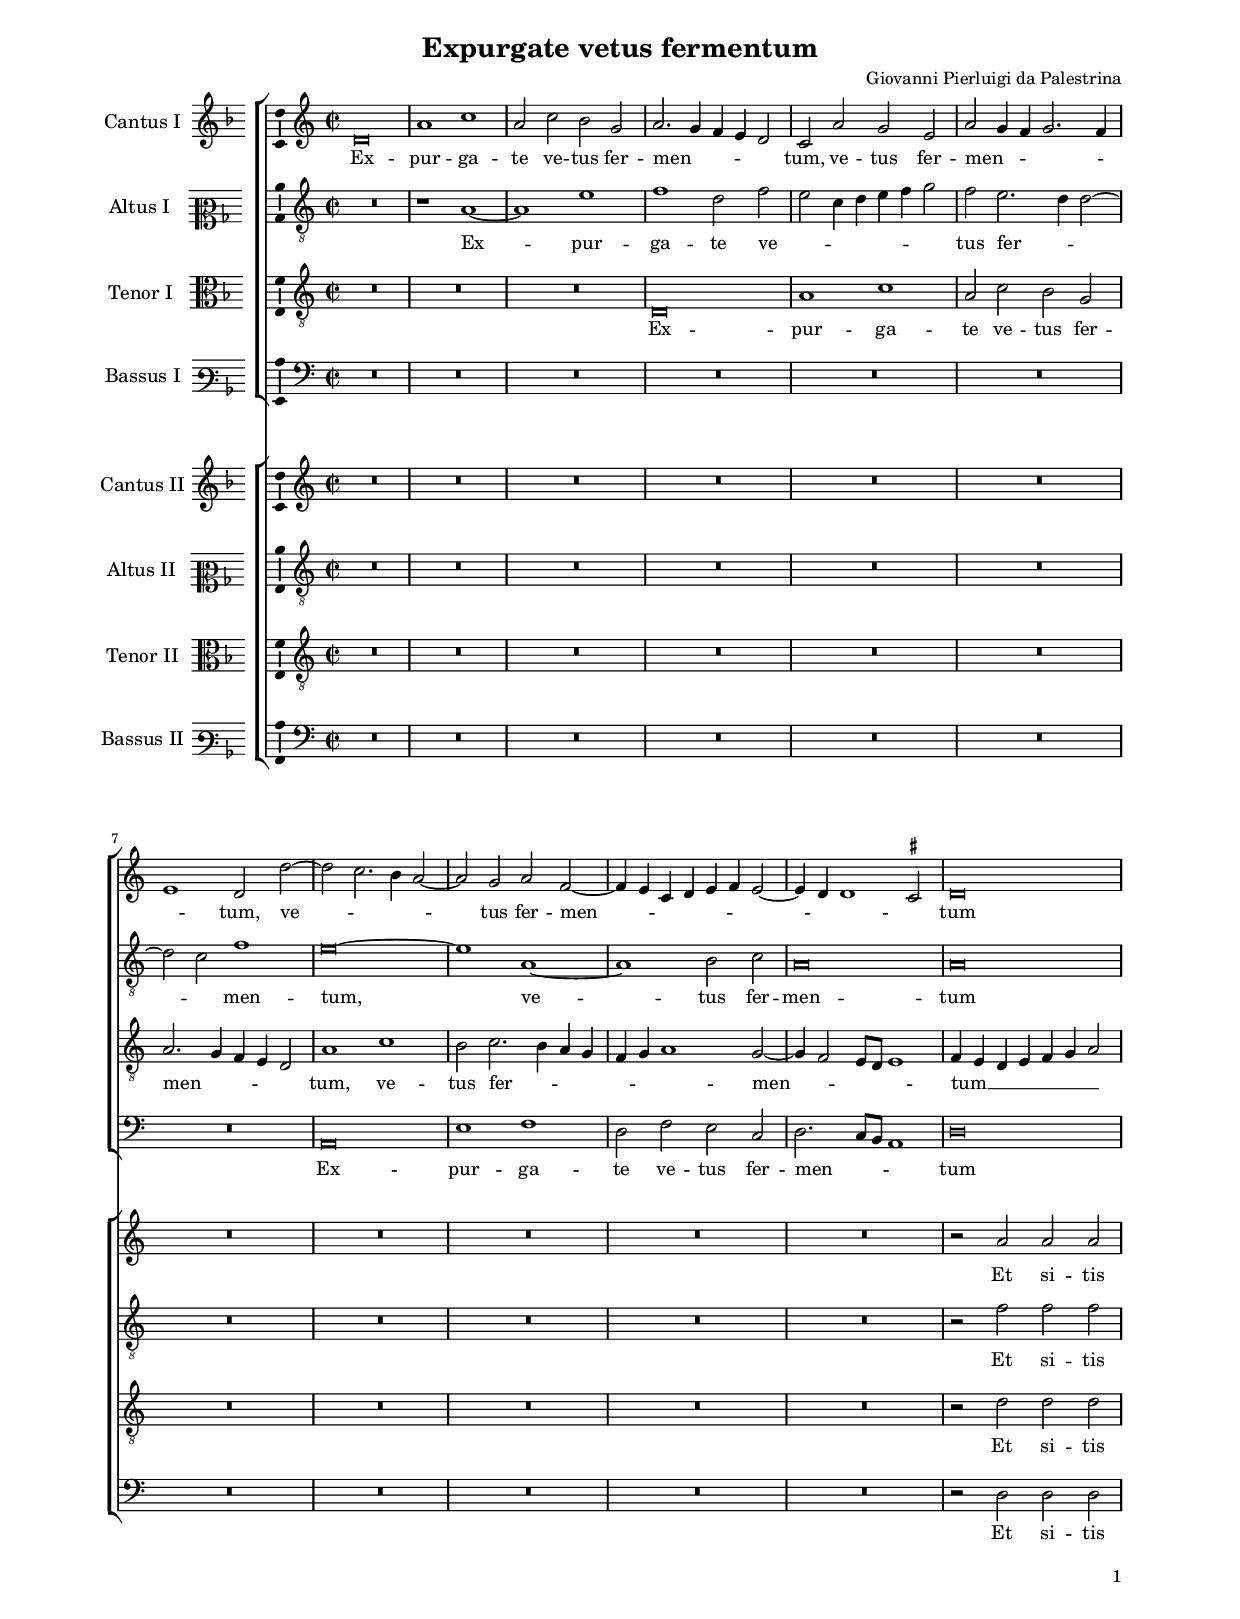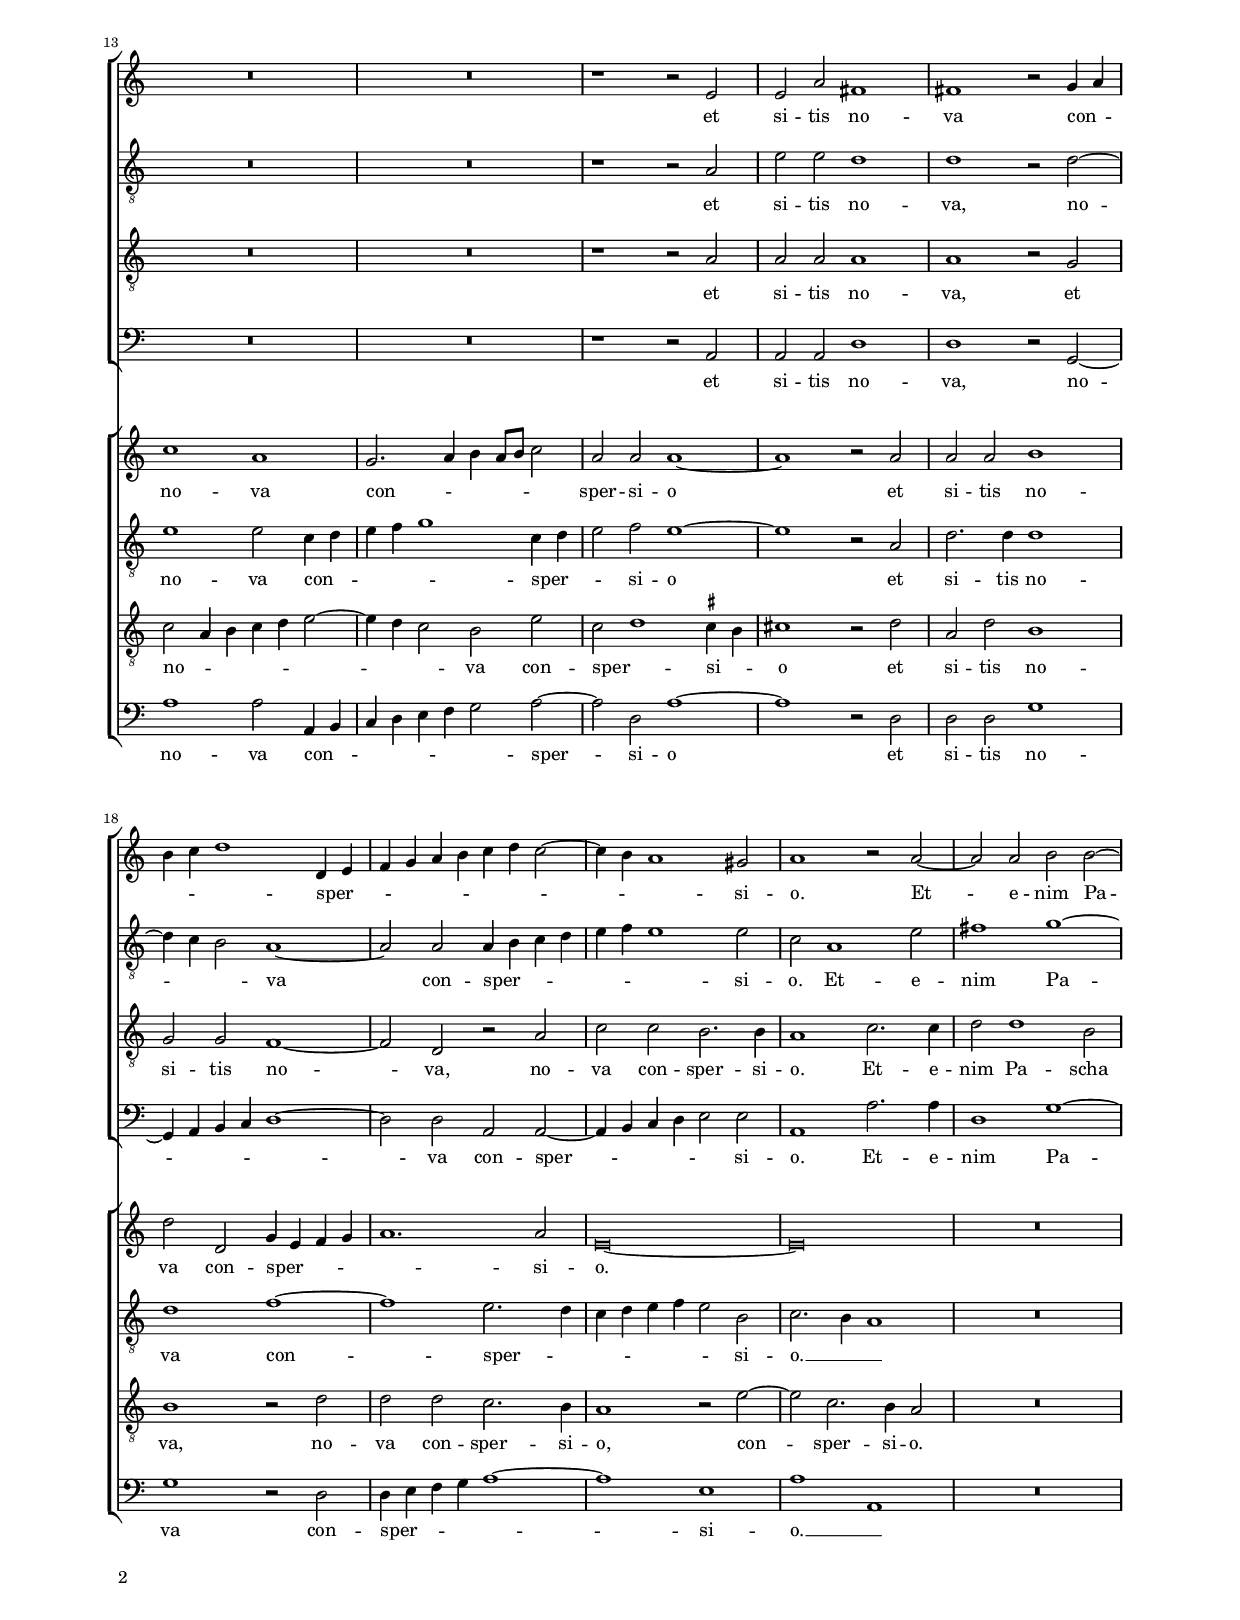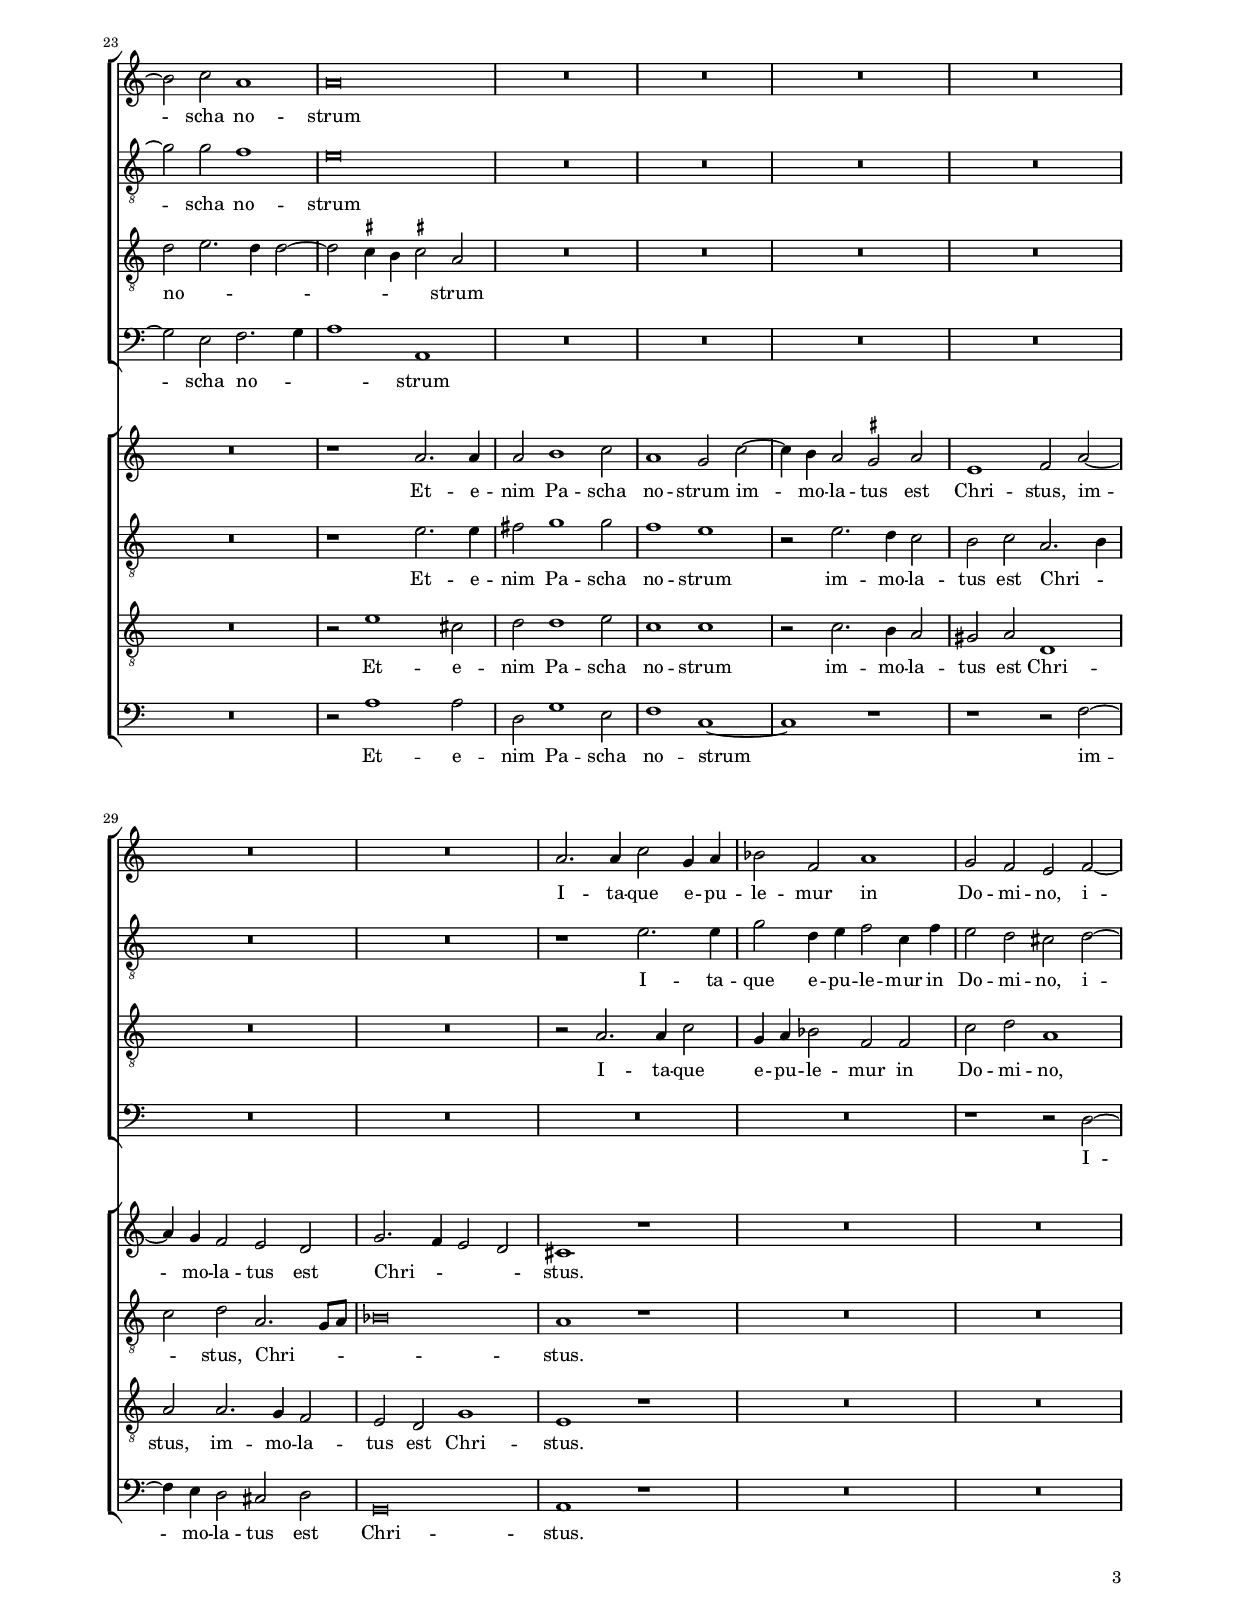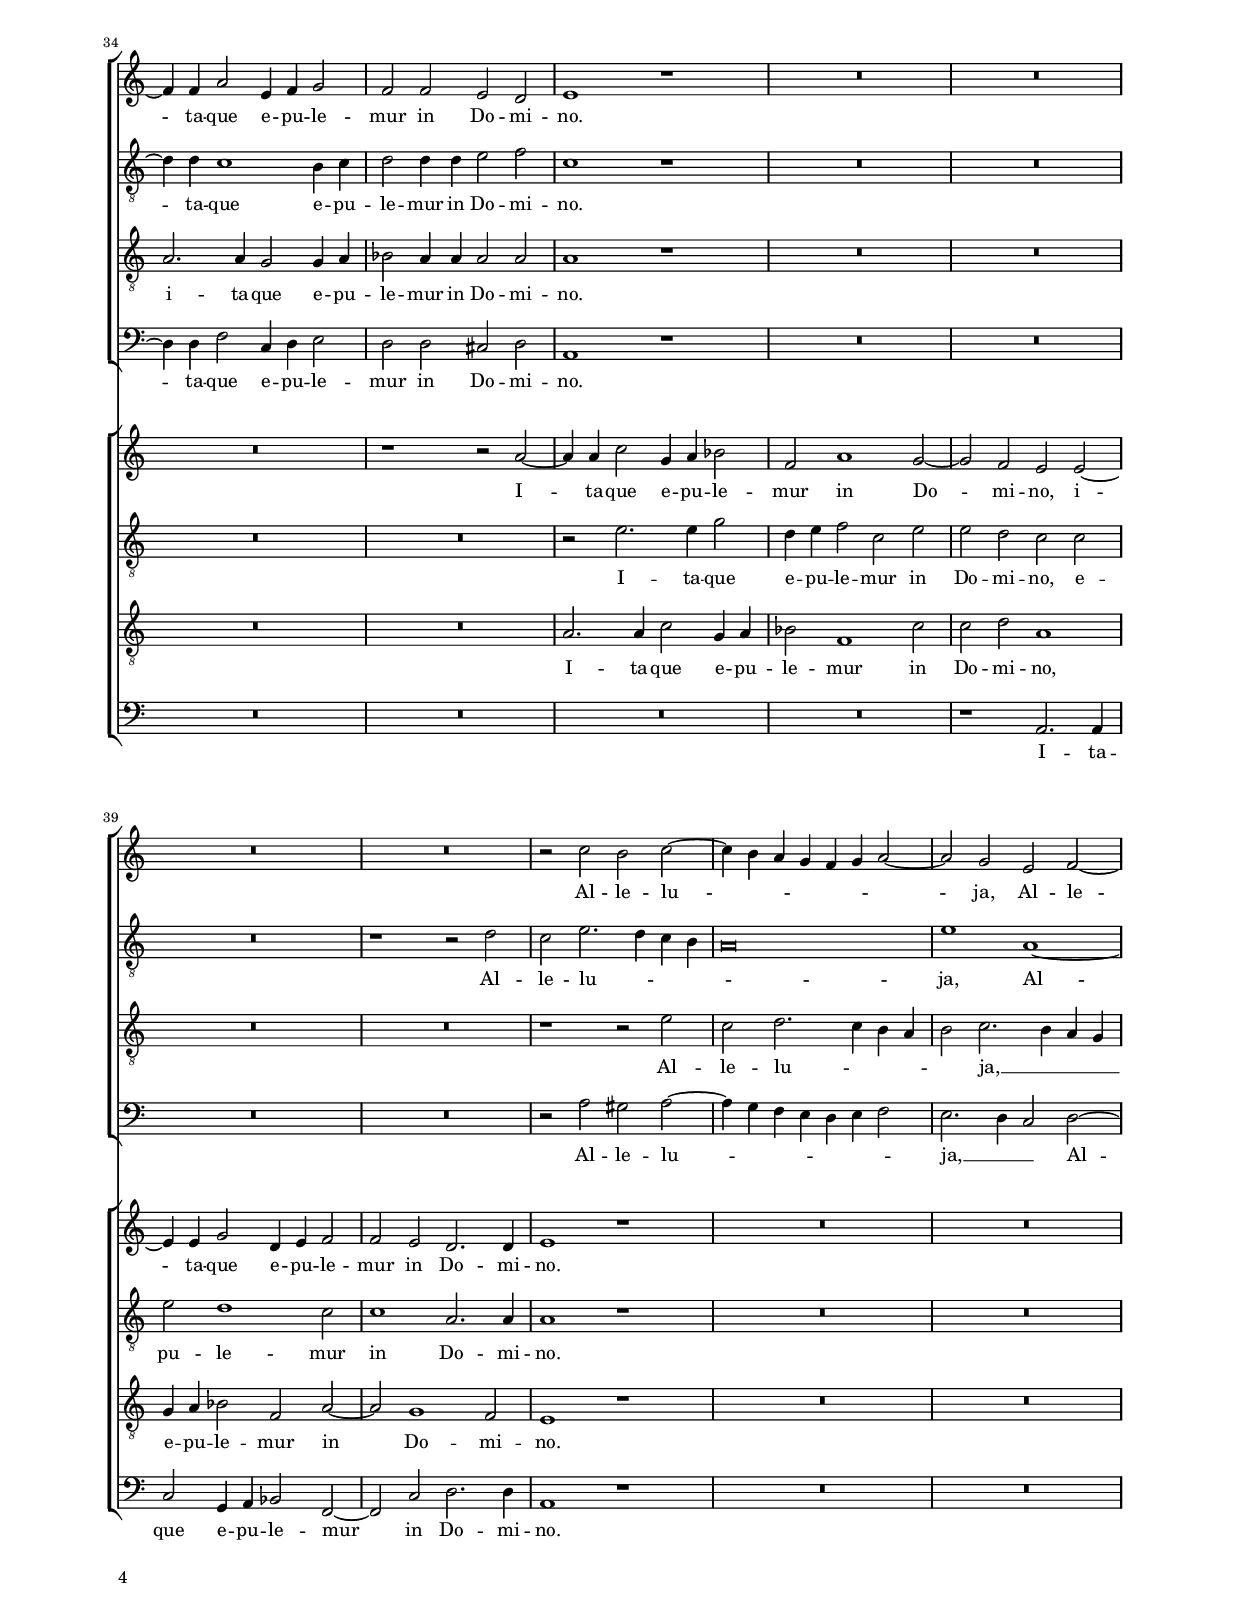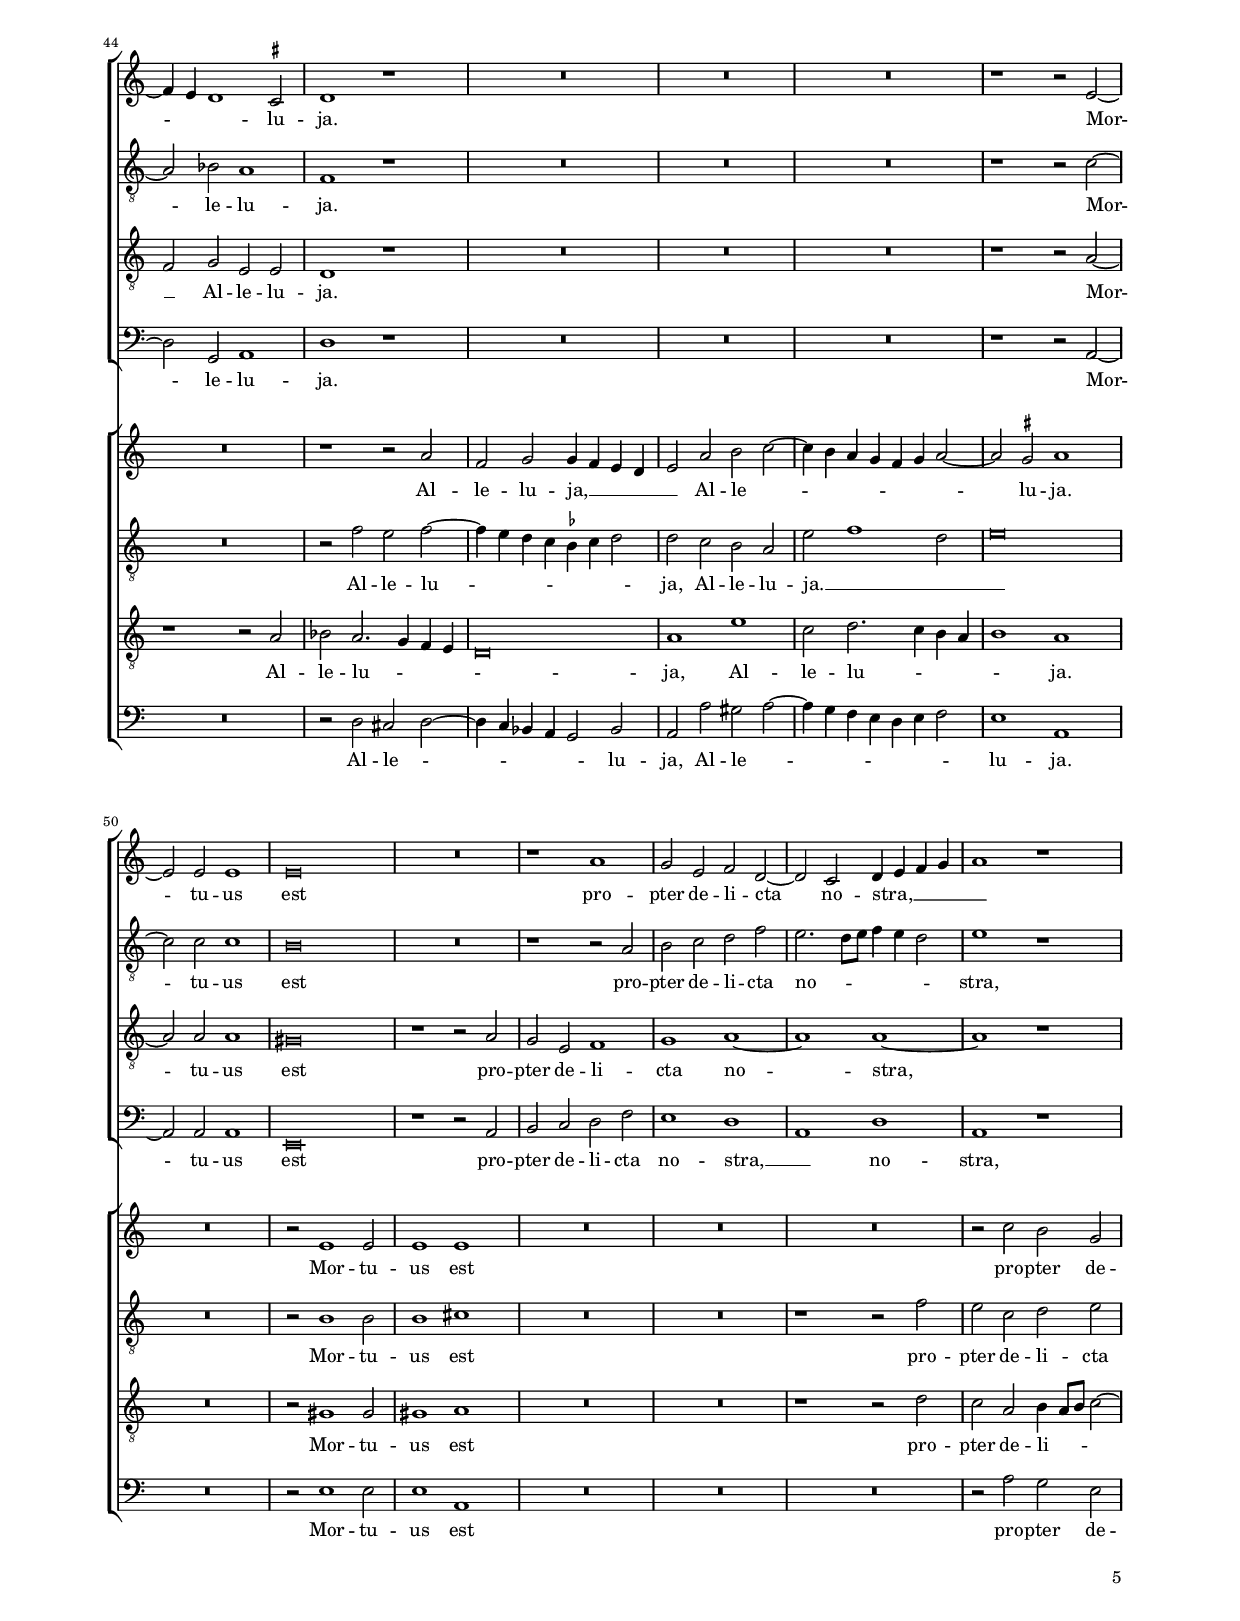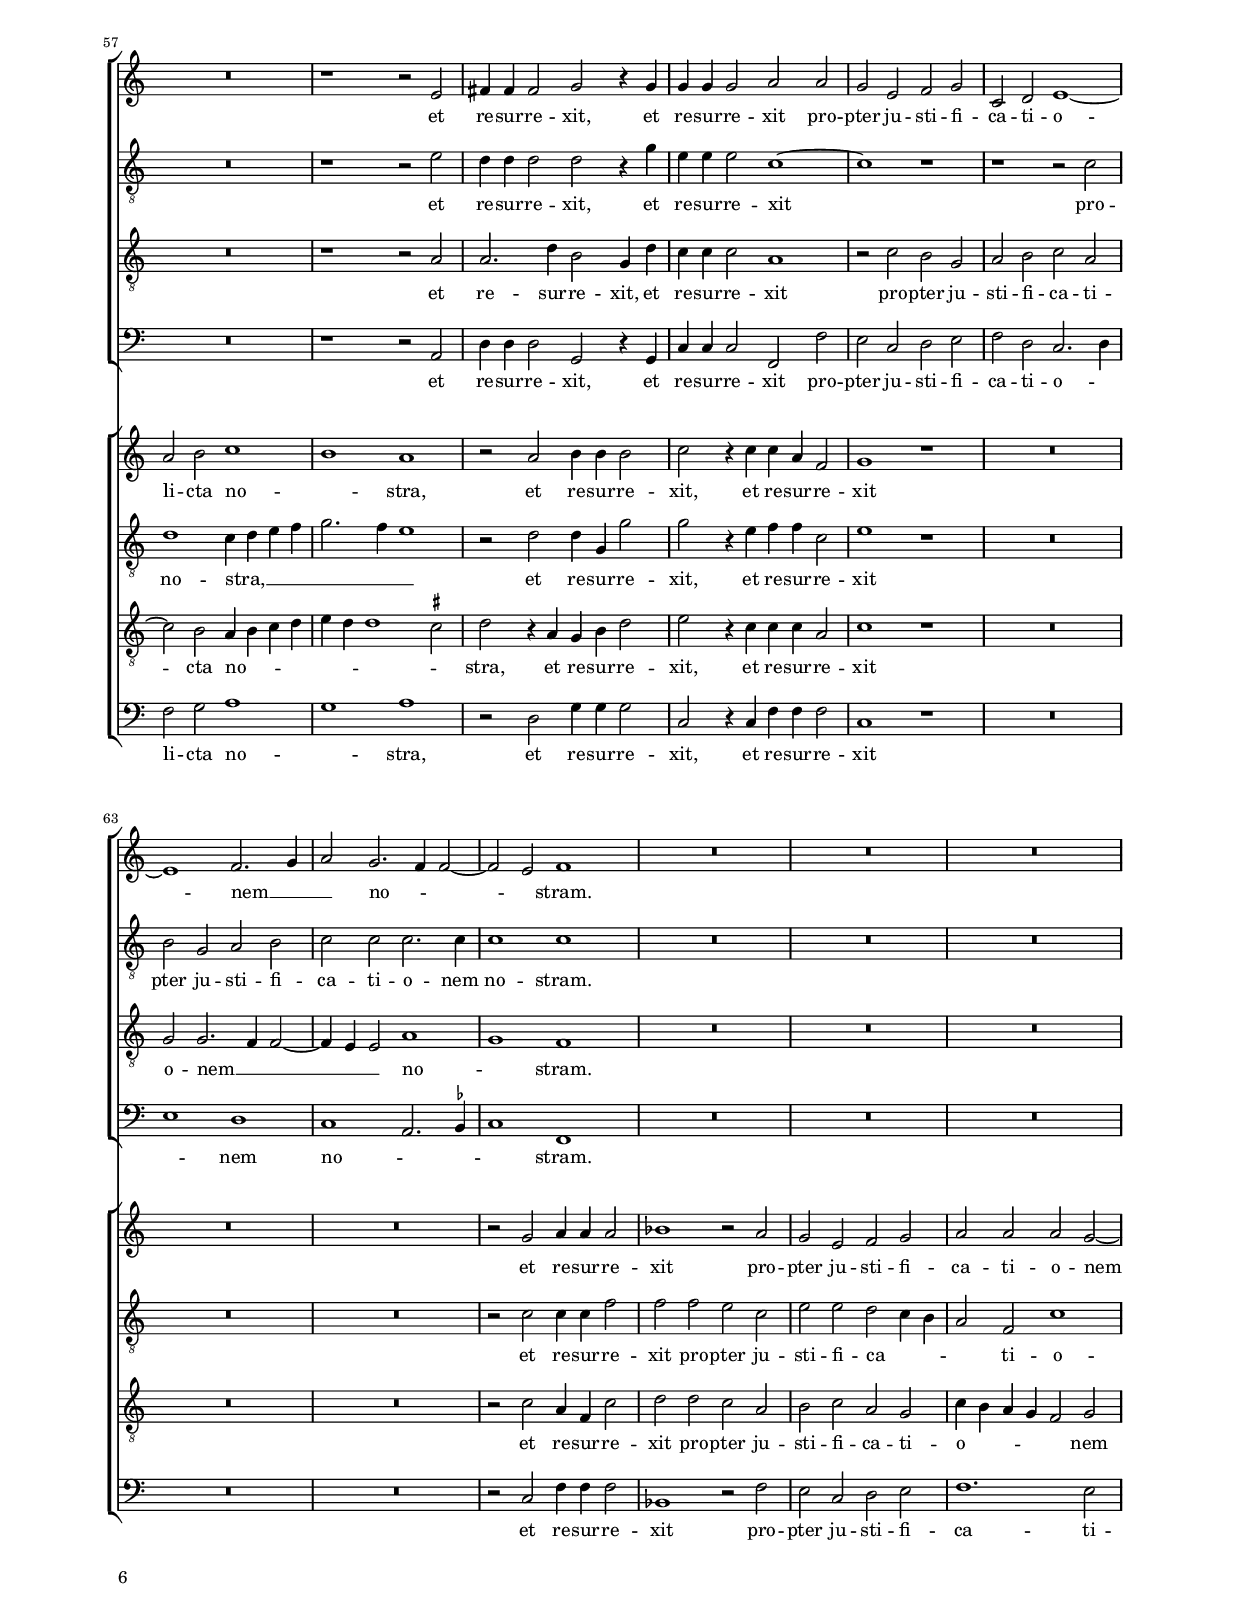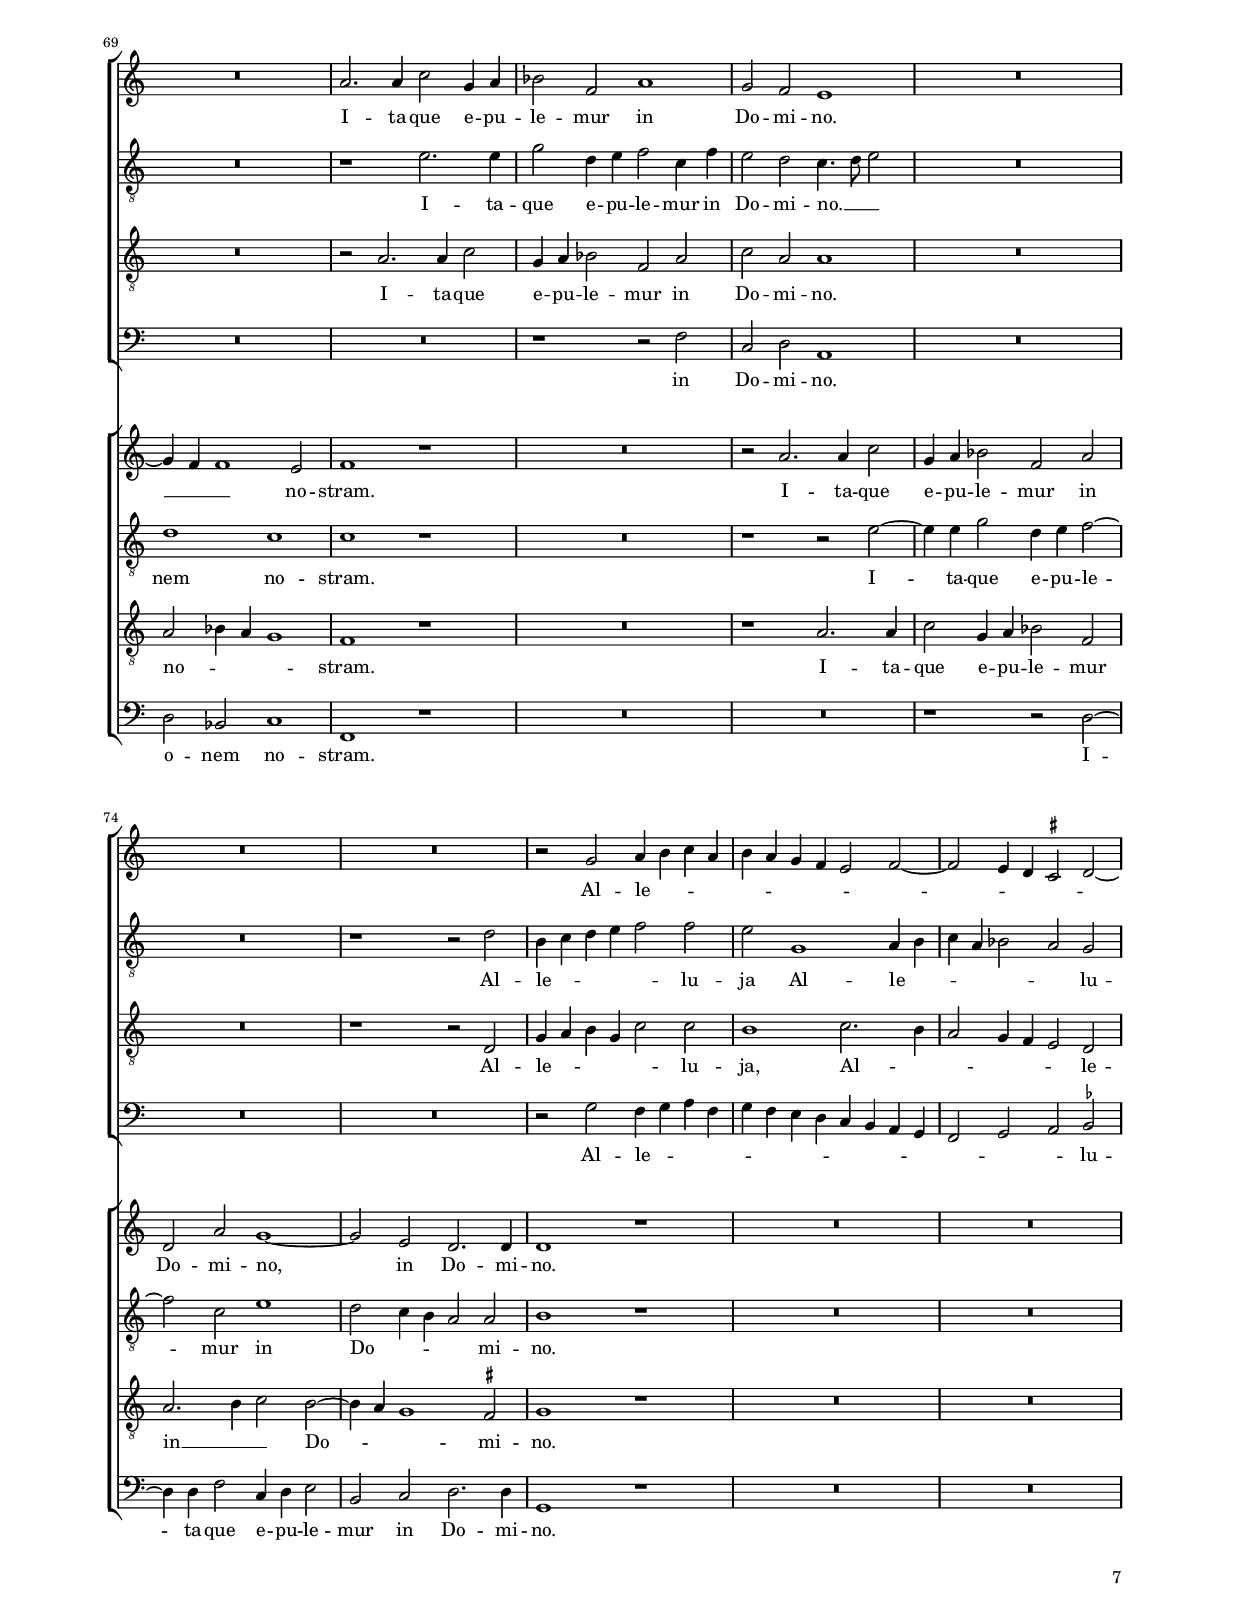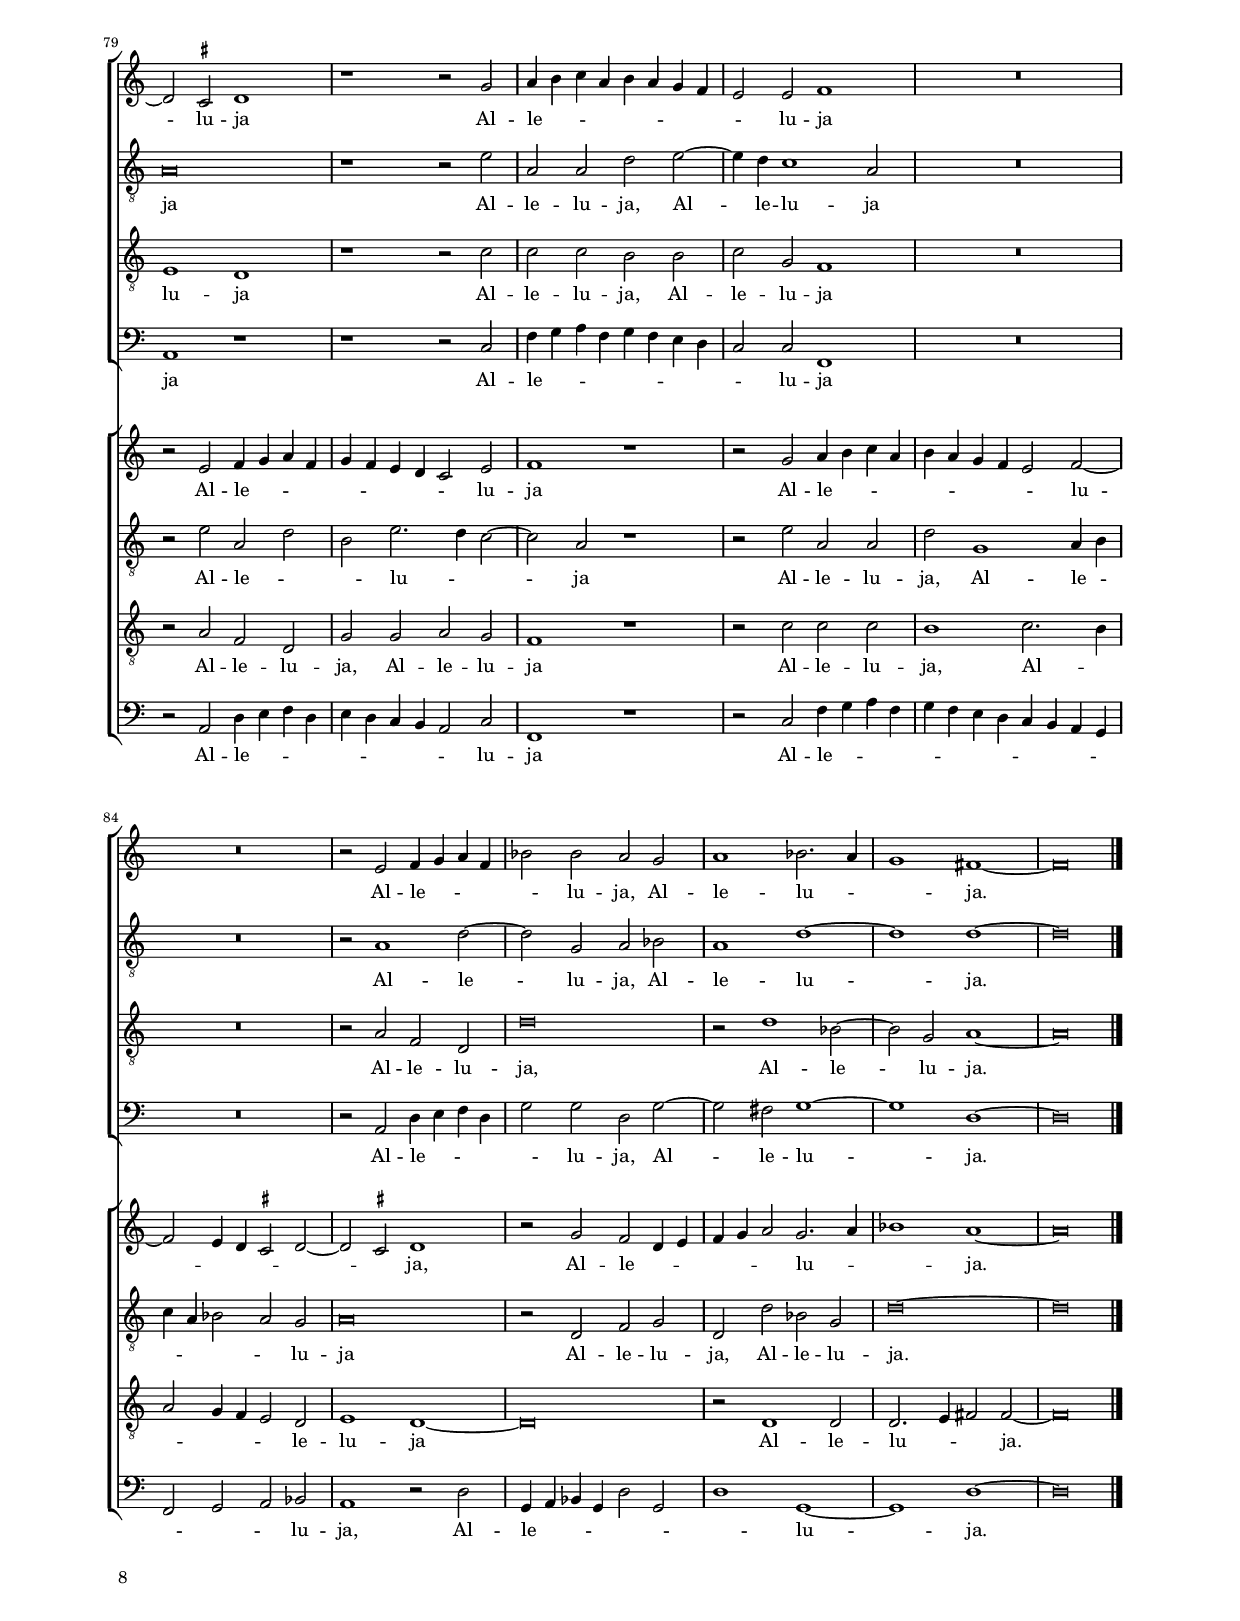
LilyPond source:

\header 
{
	title="Expurgate vetus fermentum"
	composer="Giovanni Pierluigi da Palestrina"
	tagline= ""
}

\version "2.24.2"
\include "deutsch.ly"
#(set-global-staff-size 15)
% #(set-default-paper-size "letter")
#(ly:set-option 'point-and-click #f)


\paper
	{
	top-margin = 2 \cm
	bottom-margin = 1.4 \cm
	left-margin = 2 \cm
	right-margin = 2 \cm
	print-page-number = ##f
	ragged-bottom = ##f
	ragged-last-bottom = ##f
	systems-per-page = 2
	system-system-spacing = #'((basic-distance . 18) (minimum-distance . 14) (padding . 6) (strechability . 250))
	oddFooterMarkup=\markup   \fill-line { "" \fromproperty #'page:page-number-string }
	evenFooterMarkup=\markup  \fill-line { \fromproperty #'page:page-number-string "" }
	last-bottom-spacing = #'((basic-distance . 12) (minimum-distance . 7) (padding . 4))
	}


global =  
	{
	\key f \major
	\time 2/2 \set Score.measureLength = #(ly:make-moment 2/1)
	\skip 1*2*89 \bar "|."
	}

	ficta = { \once \set suggestAccidentals = ##t }
	
	forget = #(define-music-function (music) (ly:music?) #{
	\accidentalStyle forget
	$music
	\accidentalStyle default
	#})

	
incipitcantusprimus = \markup { \score {
	{
	\set Staff.instrumentName = \markup { \fontsize #1 "Cantus I" }
	\key f \major
	\clef violin
	s4 \bar ""
	}
	\layout  {
	raggedright = ##t
	indent = 1.6 \cm
	line-width = 2.5\cm
	\context { \Staff \remove Time_signature_engraver }
	\override Staff.Clef.Y-extent = #'(0 . 0)
	}} \hspace #1 }
	 
incipitaltusprimus = \markup { \score {
	{
	\set Staff.instrumentName = \markup { \fontsize #1 "Altus I" }
	\key f \major
	\clef mezzosoprano
	s4 \bar ""
	}
	\layout  {
	raggedright = ##t
	indent = 1.6 \cm
	line-width = 2.5\cm
	\context { \Staff \remove Time_signature_engraver }
	\override Staff.Clef.Y-extent = #'(0 . 0)
	}} \hspace #1 }
	 
incipittenorprimus = \markup { \score {
	{
	\set Staff.instrumentName = \markup { \fontsize #1 "Tenor I" }
	\key f \major
	\clef alto
	s4 \bar ""
	}
	\layout  {
	raggedright = ##t
	indent = 1.6 \cm
	line-width = 2.5\cm
	\context { \Staff \remove Time_signature_engraver }
	\override Staff.Clef.Y-extent = #'(0 . 0)
	}} \hspace #1 }


incipitbassusprimus = \markup { \score {
	{
	\set Staff.instrumentName = \markup { \fontsize #1 "Bassus I" }
	\key f \major
	\clef varbaritone
	s4 \bar ""
	}
	\layout  {
	raggedright = ##t
	indent = 1.6 \cm
	line-width = 2.5\cm
	\context { \Staff \remove Time_signature_engraver }
	\override Staff.Clef.Y-extent = #'(0 . 0)
	}} \hspace #1 }

incipitcantussecundus = \markup { \score {
	{
	\set Staff.instrumentName = \markup { \fontsize #1 "Cantus II" }
	\key f \major
	\clef violin
	s4 \bar ""
	}
	\layout  {
	raggedright = ##t
	indent = 1.6 \cm
	line-width = 2.5\cm
	\context { \Staff \remove Time_signature_engraver }
	\override Staff.Clef.Y-extent = #'(0 . 0)
	}} \hspace #1 }


incipitaltussecundus = \markup { \score {
	{
	\set Staff.instrumentName = \markup { \fontsize #1 "Altus II" }
	\key f \major
	\clef mezzosoprano
	s4 \bar ""
	}
	\layout  {
	raggedright = ##t
	indent = 1.6 \cm
	line-width = 2.5\cm
	\context { \Staff \remove Time_signature_engraver }
	\override Staff.Clef.Y-extent = #'(0 . 0)
	}} \hspace #1 }


incipittenorsecundus = \markup { \score {
	{
	\set Staff.instrumentName = \markup { \fontsize #1 "Tenor II" }
	\key f \major
	\clef alto
	s4 \bar ""
	}
	\layout  {
	raggedright = ##t
	indent = 1.6 \cm
	line-width = 2.5\cm
	\context { \Staff \remove Time_signature_engraver }
	\override Staff.Clef.Y-extent = #'(0 . 0)
	}} \hspace #1 }	


incipitbassussecundus = \markup { \score {
	{
	\set Staff.instrumentName = \markup { \fontsize #1 "Bassus II" }
	\key f \major
	\clef varbaritone
	s4 \bar ""
	}
	\layout  {
	raggedright = ##t
	indent = 1.6 \cm
	line-width = 2.5\cm
	\context { \Staff \remove Time_signature_engraver }
	\override Staff.Clef.Y-extent = #'(0 . 0)
	}} \hspace #1 }

cantusprimus =  \relative c''
	{
	g\breve
	d'1 f
	d2 f e c
	d2. c4 b a g2
%5
	f2 d' c a |
	d2 c4 b c2. b4
	a1 g2 g'~
	g2 f2. e4 d2~
	d2 c d b~
%10
	b4 a f g a b a2~ |
	a4 g g1 \ficta fis2
	g\breve
	R\breve
	R\breve
%15
	r1 r2 a |
	a2 d h1
	h1 r2 c4 d
	e4 f g1 g,4 a
	b4 c d e f g f2~
%20
	f4 e d1 cis2 |
	d1 r2 d~
	d2 d e e~
	e2 f d1
	d\breve
%25
	R\breve |
	R\breve
	R\breve
	R\breve
	R\breve
%30
	R\breve |
	d2. d4 f2 c4 d
	es2 b d1
	c2 b a b~
	b4 b d2 a4 b c2
%35
	b2 b a g |
	a1 r
	R\breve
	R\breve
	R\breve
%40
	R\breve |
	r2 f' e f~
	f4 e d c b c d2~
	d2 c a b~
	b4 a g1 \ficta fis2
%45
	g1 r |
	R\breve
	R\breve
	R\breve
	r1 r2 a~
%50
	a2 a a1 |
	a\breve
	R\breve
	r1 d
	c2 a b g~
%55
	g2 f g4 a b c |
	d1 r
	R\breve
	r1 r2 a
	h4 h h2 c r4 c
%60
	c4 c c2 d d |
	c2 a b c
	f,2 g a1~
	a1 b2. c4
	d2 c2. b4 b2~
%65
	b2 a b1 |
	R\breve
	R\breve
	R\breve
	R\breve
%70
	d2. d4 f2 c4 d |
	es2 b d1
	c2 b a1
	R\breve
	R\breve
%75
	R\breve |
	r2 c d4 e f d
	e4 d c b a2 b~
	b2 a4 g \ficta fis2 g~
	g2 \ficta fis g1
%80
	r1 r2 c |
	d4 e f d e d c b
	a2 a b1
	R\breve
	R\breve
%85
	r2 a b4 c d b |
	es2 es d c
	d1 es2. d4
	c1 h~
	h\breve |
	}

altusprimus =  \relative c' 
	{
	R\breve
	r1 d~
	d1 a'
	b1 g2 b
%5
	a2 f4 g a b c2 |
	b2 a2. g4 g2~
	g2 f b1
	a\breve~
	a1 d,~
%10
	d1 e2 f |
	d\breve
	d\breve
	R\breve
	R\breve
%15
	r1 r2 d |
	a'2 a g1
	g1 r2 g~
	g4 f e2 d1~
	d2 d d4 e f g
%20
	a4 b a1 a2 |
	f2 d1 a'2
	h1 c~
	c2 c b1
	a\breve
%25
	R\breve |
	R\breve
	R\breve
	R\breve
	R\breve
%30
	R\breve |
	r1 a2. a4
	c2 g4 a b2 f4 b
	a2 g fis g~
	g4 g f1 e4 f
%35
	g2 g4 g a2 b |
	f1 r
	R\breve
	R\breve
	R\breve
%40
	r1 r2 g |
	f2 a2. g4 f e
	d\breve
	a'1 d,~
	d2 es d1
%45
	b1 r |
	R\breve
	R\breve
	R\breve
	r1 r2 f'~
%50
	f2 f f1 |
	e\breve
	R\breve
	r1 r2 d
	e2 f g b
%55
	a2. g8 a b4 a g2 |
	a1 r
	R\breve
	r1 r2 a
	g4 g g2 g r4 c
%60
	a4 a a2 f1~ |
	f1 r
	r1 r2 f
	e2 c d e
	f2 f f2. f4
%65
	f1 f |
	R\breve
	R\breve
	R\breve
	R\breve
%70
	r1 a2. a4 |
	c2 g4 a b2 f4 b
	a2 g f4. g8 a2
	R\breve
	R\breve
%75
	r1 r2 g |
	e4 f g a b2 b
	a2 c,1 d4 e
	f4 d es2 d c
	d\breve
%80
	r1 r2 a' |
	d,2 d g a~
	a4 g f1 d2
	R\breve
	R\breve
%85
	r2 d1 g2~ |
	g2 c, d es
	d1 g~
	g1 g~
	g\breve |
	}

tenorprimus =  \relative c' 
	{
	R\breve
	R\breve
	R\breve
	g\breve
%5
	d'1 f |
	d2 f e c
	d2. c4 b a g2
	d'1 f
	e2 f2. e4 d c
%10
	b4 c d1 c2~ |
	c4 b2 a8 g a1
	b4 a g a b c d2
	R\breve
	R\breve
%15
	r1 r2 d |
	d2 d d1
	d1 r2 c
	c2 c b1~
	b2 g r d'
%20
	f2 f e2. e4 |
	d1 f2. f4
	g2 g1 e2
	g2 a2. g4 g2~
	g2 \ficta fis4 e \ficta fis!2 d
%25
	R\breve |
	R\breve
	R\breve
	R\breve
	R\breve
%30
	R\breve |
	r2 d2. d4 f2
	c4 d es2 b b
	f'2 g d1
	d2. d4 c2 c4 d
%35
	es2 d4 d d2 d |
	d1 r
	R\breve
	R\breve
	R\breve
%40
	R\breve |
	r1 r2 a'
	f2 g2. f4 e d
	e2 f2. e4 d c
	b2 c a a
%45
	g1 r |
	R\breve
	R\breve
	R\breve
	r1 r2 d'~
%50
	d2 d d1 |
	cis\breve
	r1 r2 d
	c2 a b1
	c1 d~
%55
	d1 d~ |
	d1 r
	R\breve
	r1 r2 d
	d2. g4 e2 c4 g'
%60
	f4 f f2 d1 |
	r2 f e c
	d2 e f d
	c2 c2. b4 b2~
	b4 a a2 d1
%65
	c1 b |
	R\breve
	R\breve
	R\breve
	R\breve
%70
	r2 d2. d4 f2 |
	c4 d es2 b d
	f2 d d1
	R\breve
	R\breve
%75
	r1 r2 g, |
	c4 d e c f2 f
	e1 f2. e4
	d2 c4 b a2 g
	a1 g
%80
	r1 r2 f' |
	f2 f e e
	f2 c b1
	R\breve
	R\breve
%85
	r2 d b g |
	g'\breve
	r2 g1 es2~
	es2 c d1~
	d\breve |
	}

bassusprimus  =  \relative c 
	{
	R\breve
	R\breve
	R\breve
	R\breve
%5
	R\breve |
	R\breve
	R\breve
	d\breve
	a'1 b
%10
	g2 b a f |
	g2. f8 e d1
	g\breve
	R\breve
	R\breve
%15
	r1 r2 d |
	d2 d g1
	g1 r2 c,~
	c4 d e f g1~
	g2 g d d~
%20
	d4 e f g a2 a |
	d,1 d'2. d4
	g,1 c~
	c2 a b2. c4
	d1 d,
%25
	R\breve |
	R\breve
	R\breve
	R\breve
	R\breve
%30
	R\breve |
	R\breve
	R\breve
	r1 r2 g~
	g4 g b2 f4 g a2
%35
	g2 g fis g |
	d1 r
	R\breve
	R\breve
	R\breve
%40
	R\breve |
	r2 d' cis d~
	d4 c b a g a b2
	a2. g4 f2 g~
	g2 c, d1
%45
	g1 r |
	R\breve
	R\breve
	R\breve
	r1 r2 d~
%50
	d2 d d1 |
	a\breve
	r1 r2 d
	e2 f g b
	a1 g
%55
	d1 g |
	d1 r
	R\breve
	r1 r2 d
	g4 g g2 c, r4 c
%60
	f4 f f2 b, b' |
	a2 f g a
	b2 g f2. g4
	a1 g
	f1 d2. \ficta es4
%65
	f1 b, |
	R\breve
	R\breve
	R\breve
	R\breve
%70
	R\breve |
	r1 r2 b'
	f2 g d1
	R\breve
	R\breve
%75
	R\breve |
	r2 c' b4 c d b
	c4 b a g f e d c
	b2 c d \ficta es
	d1 r
%80
	r1 r2 f |
	b4 c d b c b a g
	f2 f b,1
	R\breve
	R\breve
%85
	r2 d g4 a b g |
	c2 c g c~
	c2 h c1~
	c1 g~
	g\breve |
	}

cantussecundus =  \relative c''
	{
	R\breve
	R\breve
	R\breve
	R\breve
%5
	R\breve |
	R\breve
	R\breve
	R\breve
	R\breve
%10
	R\breve |
	R\breve
	r2 d d d
	f1 d
	c2. d4 e d8 e f2
%15
	d2 d d1~ |
	d1 r2 d
	d2 d e1
	g2 g, c4 a b c
	d1. d2
%20
	a\breve~ |
	a\breve
	R\breve
	R\breve
	r1 d2. d4
%25
	d2 e1 f2 |
	d1 c2 f~
	f4 e d2 \ficta cis d
	a1 b2 d~
	d4 c b2 a g
%30
	c2. b4 a2 g |
	fis1 r
	R\breve
	R\breve
	R\breve
%35
	r1 r2 d'~ |
	d4 d f2 c4 d es2
	b2 d1 c2~
	c2 b a a~
	a4 a c2 g4 a b2 
%40
	b2 a g2. g4 |
	a1 r
	R\breve
	R\breve
	R\breve
%45
	r1 r2 d |
	b2 c c4 b a g
	a2 d e f~
	f4 e d c b c d2~
	d2 \ficta cis d1
%50
	R\breve |
	r2 a1 a2
	a1 a
	R\breve
	R\breve
%55
	R\breve |
	r2 f' e c
	d2 e f1
	e1 d
	r2 d e4 e e2
%60
	f2 r4 f f d b2 |
	c1 r
	R\breve
	R\breve
	R\breve
%65
	r2 c d4 d d2 |
	es1 r2 d
	c2 a b c
	d2 d d c~
	c4 b b1 a2
%70
	b1 r |
	R\breve
	r2 d2. d4 f2
	c4 d es2 b d
	g,2 d' c1~
%75
	c2 a g2. g4 |
	g1 r
	R\breve
	R\breve
	r2 a b4 c d b
%80
	c4 b a g f2 a |
	b1 r
	r2 c d4 e f d
	e4 d c b a2 b~
	b2 a4 g \ficta fis2 g~
%85
	g2 \ficta fis g1 |
	r2 c b g4 a
	b4 c d2 c2. d4
	es1 d~
	d\breve |
	}

altussecundus =  \relative c'
	{
	R\breve
	R\breve
	R\breve
	R\breve
%5
	R\breve |
	R\breve
	R\breve
	R\breve
	R\breve
%10
	R\breve |
	R\breve
	r2 b' b b
	a1 a2 f4 g
	a4 b c1 f,4 g
%15
	a2 b a1~ |
	a1 r2 d,
	g2. g4 g1
	g1 b~
	b1 a2. g4
%20
	f4 g a b a2 e |
	f2. e4 d1
	R\breve
	R\breve
	r1 a'2. a4
%25
	h2 c1 c2 |
	b1 a
	r2 a2. g4 f2
	e2 f d2. e4
	f2 g d2. c8 d
%30
	es\breve |
	d1 r
	R\breve
	R\breve
	R\breve
%35
	R\breve |
	r2 a'2. a4 c2
	g4 a b2 f a
	a2 g f f
	a2 g1 f2
%40
	f1 d2. d4 |
	d1 r
	R\breve
	R\breve
	R\breve
%45
	r2 b' a b~ |
	b4 a g f \ficta es f g2
	g2 f e d
	a'2 b1 g2
	a\breve
%50
	R\breve  |
	r2 e1 e2
	e1 fis
	R\breve
	R\breve
%55
	r1 r2 b |
	a2 f g a
	g1 f4 g a b
	c2. b4 a1
	r2 g g4 c, c'2
%60
	c2 r4 a b b f2 |
	a1 r
	R\breve
	R\breve
	R\breve
%65
	r2 f f4 f b2 |
	b2 b a f
	a2 a g f4 e
	d2 b f'1
	g1 f
%70
	f1 r |
	R\breve
	r1 r2 a~
	a4 a c2 g4 a b2~
	b2 f a1
%75
	g2 f4 e d2 d |
	e1 r
	R\breve
	R\breve
	r2 a d, g
%80
	e2 a2. g4 f2~ |
	f2 d r1
	r2 a' d, d
	g2 c,1 d4 e
	f4 d es2 d c
%85
	d\breve |
	r2 g, b c
	g2 g' es c
	g'\breve~
	g\breve |
	 }

tenorsecundus =  \relative c'
	{
	R\breve
	R\breve
	R\breve
	R\breve
%5
	R\breve |
	R\breve
	R\breve
	R\breve
	R\breve
%10
	R\breve |
	R\breve
	r2 g' g g
	f2 d4 e f g a2~
	a4 g f2 e a
%15
	f2 g1 \ficta fis4 e |
	fis1 r2 g
	d2 g e1
	e1 r2 g
	g2 g f2. e4
%20
	d1 r2 a'~ |
	a2 f2. e4 d2
	R\breve
	R\breve
	r2 a'1 fis2
%25
	g2 g1 a2 |
	f1 f
	r2 f2. e4 d2
	cis2 d g,1
	d'2 d2. c4 b2
%30
	a2 g c1 |
	a1 r
	R\breve
	R\breve
	R\breve
%35
	R\breve |
	d2. d4 f2 c4 d
	es2 b1 f'2
	f2 g d1
	c4 d es2 b d~
%40
	d2 c1 b2 |
	a1 r
	R\breve
	R\breve
	r1 r2 d
%45
	es2 d2. c4 b a |
	g\breve
	d'1 a'
	f2 g2. f4 e d
	e1 d
%50
	R\breve |
	r2 cis1 cis2
	cis1 d
	R\breve
	R\breve
%55
	r1 r2 g |
	f2 d e4 d8 e f2~
	f2 e d4 e f g
	a4 g g1 \ficta fis2
	g2 r4 d c e g2
%60
	a2 r4 f f f d2 |
	f1 r
	R\breve
	R\breve
	R\breve
%65
	r2 f d4 b f'2 |
	g2 g f d
	e2 f d c
	f4 e d c b2 c
	d2 es4 d c1
%70
	b1 r |
	R\breve
	r1 d2. d4
	f2 c4 d es2 b
	d2. e4 f2 e~
%75
	e4 d c1 \ficta h2 |
	c1 r
	R\breve
	R\breve
	r2 d b g
%80
	c2 c d c |
	b1 r
	r2 f' f f
	e1 f2. e4
	d2 c4 b a2 g
%85
	a1 g~ |
	g\breve
	r2 g1 g2
	g2. a4 h2 h~
	h\breve |
	}

bassussecundus =  \relative c
	{
	R\breve
	R\breve
	R\breve
	R\breve
%5
	R\breve |
	R\breve
	R\breve
	R\breve
	R\breve
%10
	R\breve |
	R\breve
	r2 g' g g
	d'1 d2 d,4 e
	f4 g a b c2 d~
%15
	d2 g, d'1~ |
	d1 r2 g,
	g2 g c1
	c1 r2 g
	g4 a b c d1~
%20
	d1 a |
	d1 d,
	R\breve
	R\breve
	r2 d'1 d2
%25
	g,2 c1 a2 |
	b1 f~
	f1 r
	r1 r2 b~
	b4 a g2 fis g
%30
	c,\breve |
	d1 r
	R\breve
	R\breve
	R\breve
%35
	R\breve |
	R\breve
	R\breve
	r1 d2. d4
	f2 c4 d es2 b~
%40
	b2 f' g2. g4 |
	d1 r
	R\breve
	R\breve
	R\breve
%45
	r2 g fis g~ |
	g4 f es d c2 es
	d2 d' cis d~
	d4 c b a g a b2
	a1 d,
%50
	R\breve |
	r2 a'1 a2
	a1 d,
	R\breve
	R\breve
%55
	R\breve |
	r2 d' c a
	b2 c d1
	c1 d
	r2 g, c4 c c2
%60
	f,2 r4 f b b b2 |
	f1 r
	R\breve
	R\breve
	R\breve
%65
	r2 f b4 b b2 |
	es,1 r2 b'
	a2 f g a
	b1. a2
	g2 es f1
%70
	b,1 r |
	R\breve
	R\breve
	r1 r2 g'~
	g4 g b2 f4 g a2
%75
	e2 f g2. g4 |
	c,1 r
	R\breve
	R\breve
	r2 d g4 a b g
%80
	a4 g f e d2 f |
	b,1 r
	r2 f' b4 c d b
	c4 b a g f e d c
	b2 c d es
%85
	d1 r2 g |
	c,4 d es c g'2 c,
	g'1 c,~
	c1 g'~
	g\breve |
	}


lyricscantusprimus = \lyricmode {
	Ex -- pur -- ga -- te ve -- tus fer -- men -- _ _ _ _ tum,
	ve -- tus fer -- men -- _ _ _ _ _ tum,
	ve -- _ _ _ tus fer -- men -- _ _ _ _ _ _ _ _ _ tum
	et si -- tis no -- va con -- _ _ _ _ sper -- _ _ _ _ _ _ _ _ _ _ si -- o.
	Et -- e -- nim Pa -- scha no -- strum
	I -- ta -- que e -- pu -- le -- mur in Do -- mi -- no,
	i -- ta -- que e -- pu -- le -- mur in Do -- mi -- no.
	Al -- le -- lu -- _ _ _ _ _ _ ja,
	Al -- le -- _ _ lu -- ja.
	Mor -- tu -- us est
	pro -- pter de -- li -- cta no -- stra, __ _ _ _ _ 
	et re -- sur -- re -- xit,
	et re -- sur -- re -- xit
	pro -- pter ju -- sti -- fi -- ca -- ti -- o -- nem __ _ _ no -- _ _ _ stram.
	I -- ta -- que e -- pu -- le -- mur in Do -- mi -- no.
	Al -- le -- _ _ _ _ _ _ _ _ _ _ _ _ _ lu -- ja
	Al -- le -- _ _ _ _ _ _ _ _ lu -- ja
	Al -- le -- _ _ _ _ lu -- ja,
	Al -- le -- lu -- _ _ ja.
	}


lyricsaltusprimus = \lyricmode {
	Ex -- pur -- ga -- te ve -- _ _ _ _ _ _ tus fer -- _ _ _ men -- tum,
	ve -- tus fer -- men -- tum
	et si -- tis no -- va,
	no -- _ _ va con -- sper -- _ _ _ _ _ _ si -- o.
	Et -- e -- nim Pa -- scha no -- strum
	I -- ta -- que e -- pu -- le -- mur in Do -- mi -- no,
	i -- ta -- que e -- pu -- le -- mur in Do -- mi -- no.
	Al -- le -- lu -- _ _ _ _ ja,
	Al -- le -- lu -- ja.
	Mor -- tu -- us est
	pro -- pter de -- li -- cta no -- _ _ _ _ _ stra,
	et re -- sur -- re -- xit,
	et re -- sur -- re -- xit
	pro -- pter ju -- sti -- fi -- ca -- ti -- o -- nem no -- stram.
	I -- ta -- que e -- pu -- le -- mur in Do -- mi -- no. __ _ _
	Al -- le -- _ _ _ _ lu -- ja
	Al -- le -- _ _ _ _ _ lu -- ja
	Al -- le -- lu -- ja,
	Al -- le -- lu -- ja
	Al -- le -- lu -- ja,
	Al -- le -- lu -- ja.
	}


lyricstenorprimus = \lyricmode {
	Ex -- pur -- ga -- te ve -- tus fer -- men -- _ _ _ _ tum,
	ve -- tus fer -- _ _ _ _ _ _ men -- _ _ _ _ tum __ _ _ _ _ _ _
	et si -- tis no -- va,
	et si -- tis no -- va,
	no -- va con -- sper -- si -- o.
	Et -- e -- nim Pa -- scha no -- _ _ _ _ _ _ strum
	I -- ta -- que e -- pu -- le -- mur in Do -- mi -- no,
	i -- ta -- que e -- pu -- le -- mur in Do -- mi -- no.
	Al -- le -- lu -- _ _ _ _ ja, __ _ _ _ _
	Al -- le -- lu -- ja.
	Mor -- tu -- us est
	pro -- pter de -- li -- cta no -- stra,
	et re -- sur -- re -- xit,
	et re -- sur -- re -- xit
	pro -- pter ju -- sti -- fi -- ca -- ti -- o -- nem __ _ _ _ _ no -- _ stram.
	I -- ta -- que e -- pu -- le -- mur in Do -- mi -- no.
	Al -- le -- _ _ _ _ lu -- ja,
	Al -- _ _ _ _ _ le -- lu -- ja
	Al -- le -- lu -- ja,
	Al -- le -- lu -- ja
	Al -- le -- lu -- ja,
	Al -- le -- lu -- ja.
	}


lyricsbassusprimus = \lyricmode {
	Ex -- pur -- ga -- te ve -- tus fer -- men -- _ _ _ tum
	et si -- tis no -- va,
	no -- _ _ _ _ va con -- sper -- _ _ _ _ si -- o.
	Et -- e -- nim Pa -- scha no -- _ _ strum
	I -- ta -- que e -- pu -- le -- mur in Do -- mi -- no.
	Al -- le -- lu -- _ _ _ _ _ _ ja, __ _ _ 
	Al -- le -- lu -- ja.
	Mor -- tu -- us est
	pro -- pter de -- li -- cta no -- stra, __ _
	no -- stra,
	et re -- sur -- re -- xit,
	et re -- sur -- re -- xit
	pro -- pter ju -- sti -- fi -- ca -- ti -- o -- _ _ nem no -- _ _ _ stram.
	in Do -- mi -- no.
	Al -- le -- _ _ _ _ _ _ _ _ _ _ _ _ _ _ lu -- ja
	Al -- le -- _ _ _ _ _ _ _ _ lu -- ja
	Al -- le -- _ _ _ _ lu -- ja,
	Al -- le -- lu -- ja.
	}


lyricscantussecundus = \lyricmode {
	Et si -- tis no -- va con -- _ _ _ _ _ sper -- si -- o
	et si -- tis no -- va con -- sper -- _ _ _ _ si -- o.
	Et -- e -- nim Pa -- scha no -- strum im -- mo -- la -- tus est Chri -- stus,
	im -- mo -- la -- tus est Chri -- _ _ _ stus.
	I -- ta -- que e -- pu -- le -- mur in Do -- mi -- no,
	i -- ta -- que e -- pu -- le -- mur in Do -- mi -- no.
	Al -- le -- lu -- ja, __ _ _ _ _
	Al -- le -- _ _ _ _ _ _ _ lu -- ja.
	Mor -- tu -- us est
	pro -- pter de -- li -- cta no -- _ stra,
	et re -- sur -- re -- xit,
	et re -- sur -- re -- xit
	et re -- sur -- re -- xit
	pro -- pter ju -- sti -- fi -- ca -- ti -- o -- nem __ _ _ no -- stram.
	I -- ta -- que e -- pu -- le -- mur in Do -- mi -- no,
	in Do -- mi -- no.
	Al -- le -- _ _ _ _ _ _ _ _ lu -- ja
	Al -- le -- _ _ _ _ _ _ _ _ lu -- _ _ _ _ _ ja,
	Al -- le -- _ _ _ _ _ lu -- _ _ ja.
	}


lyricsaltussecundus = \lyricmode {
	Et si -- tis no -- va con -- _ _ _ _ sper -- _ _ si -- o
	et si -- tis no -- va con -- sper -- _ _ _ _ _ _ si -- o. __ _ _
	Et -- e -- nim Pa -- scha no -- strum im -- mo -- la -- tus est Chri -- _ _ stus,
	Chri -- _ _ _ stus.
	I -- ta -- que e -- pu -- le -- mur in Do -- mi -- no,
	e -- pu -- le -- mur in Do -- mi -- no.
	Al -- le -- lu -- _ _ _ _ _ _ ja,
	Al -- le -- lu -- ja. __ _ _ _
	Mor -- tu -- us est
	pro -- pter de -- li -- cta no -- stra, __ _ _ _ _ _ _
	et re -- sur -- re -- xit,
	et re -- sur -- re -- xit
	et re -- sur -- re -- xit
	pro -- pter ju -- sti -- fi -- ca -- _ _ _ ti -- o -- nem no -- stram.
	I -- ta -- que e -- pu -- le -- mur in Do -- _ _ _ mi -- no.
	Al -- le -- _ _ lu -- _ _ ja
	Al -- le -- lu -- ja,
	Al -- le -- _ _ _ _ _ lu -- ja
	Al -- le -- lu -- ja,
	Al -- le -- lu -- ja.
	}
	

lyricstenorsecundus = \lyricmode {
	Et si -- tis no -- _ _ _ _ _ _ _ va con -- sper -- _ si -- _ o
	et si -- tis no -- va,
	no -- va con -- sper -- si -- o,
	con -- sper -- si -- o.
	Et -- e -- nim Pa -- scha no -- strum im -- mo -- la -- tus est Chri -- stus,
	im -- mo -- la -- tus est Chri -- stus.
	I -- ta -- que e -- pu -- le -- mur in Do -- mi -- no,
	e -- pu -- le -- mur in Do -- mi -- no.
	Al -- le -- lu -- _ _ _ _ ja,
	Al -- le -- lu -- _ _ _ _ ja.
	Mor -- tu -- us est
	pro -- pter de -- li -- _ _ _ cta no -- _ _ _ _ _ _ _ stra,
	et re -- sur -- re -- xit,
	et re -- sur -- re -- xit
	et re -- sur -- re -- xit
	pro -- pter ju -- sti -- fi -- ca -- ti -- o -- _ _ _ _ nem no -- _ _ _ stram.
	I -- ta -- que e -- pu -- le -- mur in __ _ _ Do -- _ _ mi -- no.
	Al -- le -- lu -- ja,
	Al -- le -- lu -- ja
	Al -- le -- lu -- ja,
	Al -- _ _ _ _ _ le -- lu -- ja
	Al -- le -- lu -- _ _ ja.
	}


lyricsbassussecundus = \lyricmode {
	Et si -- tis no -- va con -- _ _ _ _ _ _ sper -- si -- o
	et si -- tis no -- va con -- sper -- _ _ _ _ si -- o. __ _
	Et -- e -- nim Pa -- scha no -- strum im -- mo -- la -- tus est Chri -- stus.
	I -- ta -- que e -- pu -- le -- mur in Do -- mi -- no.
	Al -- le -- _ _ _ _ _ lu -- ja,
	Al -- le -- _ _ _ _ _ _ _ lu -- ja.
	Mor -- tu -- us est
	pro -- pter de -- li -- cta no -- _ stra,
	et re -- sur -- re -- xit,
	et re -- sur -- re -- xit
	et re -- sur -- re -- xit
	pro -- pter ju -- sti -- fi -- ca -- ti -- o -- nem no -- stram.
	I -- ta -- que e -- pu -- le -- mur in Do -- mi -- no.
	Al -- le -- _ _ _ _ _ _ _ _ lu -- ja
	Al -- le -- _ _ _ _ _ _ _ _ _ _ _ _ _ _ lu -- ja,
	Al -- le -- _ _ _ _ _ _ lu -- ja.
	}


\score
{	\transpose f c {
	
<<
	\new ChoirStaff \with { \override StaffGrouper.staffgroup-staff-spacing.basic-distance = #15 
				\override StaffGrouper.staff-staff-spacing.basic-distance = #12 }
	<<
	
	\new Staff << \global
	\new Voice="v1" {
		\set Staff.instrumentName=\incipitcantusprimus
		\set Staff.midiInstrument = "reed organ"
		\clef violin
		\cantusprimus }
	\new Lyrics \lyricsto "v1" {\lyricscantusprimus }
	>>
	
	\new Staff << \global
	\new Voice="v2" {
		\set Staff.instrumentName=\incipitaltusprimus
		\set Staff.midiInstrument = "reed organ"
		\clef "G_8"
		\altusprimus }
	\new Lyrics \lyricsto "v2" {\lyricsaltusprimus }
	>>
	
	\new Staff << \global
	\new Voice="v3" {
		\set Staff.instrumentName=\incipittenorprimus
		\set Staff.midiInstrument = "reed organ"
		\clef "G_8"
		\tenorprimus }
	\new Lyrics \lyricsto "v3" {\lyricstenorprimus }
	>>
	
	\new Staff << \global
	\new Voice="v4" {
		\set Staff.instrumentName=\incipitbassusprimus
		\set Staff.midiInstrument = "reed organ"
		\clef bass 
		\bassusprimus }
	\new Lyrics \lyricsto "v4" {\lyricsbassusprimus}
	>>
	>>
	
	\new ChoirStaff \with { \override StaffGrouper.staff-staff-spacing.basic-distance = #12 }
	<<
	
	\new Staff << \global
	\new Voice="v5" {
		\set Staff.instrumentName=\incipitcantussecundus
		\set Staff.midiInstrument = "church organ"
		\clef violin
		\cantussecundus }
	\new Lyrics \lyricsto "v5" {\lyricscantussecundus }
	>>
	
	\new Staff << \global
	\new Voice="v6" {
		\set Staff.instrumentName=\incipitaltussecundus
		\set Staff.midiInstrument = "church organ"
		\clef "G_8"
		\altussecundus }
	\new Lyrics \lyricsto "v6" {\lyricsaltussecundus }
	>>
	
	\new Staff << \global
	\new Voice="v7" {
		\set Staff.instrumentName=\incipittenorsecundus
		\set Staff.midiInstrument = "church organ"
		\clef "G_8"
		\tenorsecundus }
	\new Lyrics \lyricsto "v7" {\lyricstenorsecundus }
	>>
	
	\new Staff << \global
	\new Voice="v8" {
		\set Staff.instrumentName=\incipitbassussecundus
		\set Staff.midiInstrument = "church organ"
		\clef bass 
		\bassussecundus }
	\new Lyrics \lyricsto "v8" {\lyricsbassussecundus}
	>>
	>>
>>
	} % transpose

\layout
	{
	indent = 2.5 \cm
%	\context { \Lyrics \override VerticalAxisGroup.nonstaff-relatedstaff-spacing.padding = #2 }
%	\context { \Lyrics \override LyricText.font-size = #1 }
	\context { \Score \override BarNumber.padding = #2 }
	\context { \Voice \override NoteHead.style = #'baroque }
	\context { \Staff \consists Ambitus_engraver }
	\context { \Staff \override TimeSignature.break-visibility = #end-of-line-invisible }
	}

\midi
	{
	\tempo 2 = 85
	}
	 
}

% EOF
